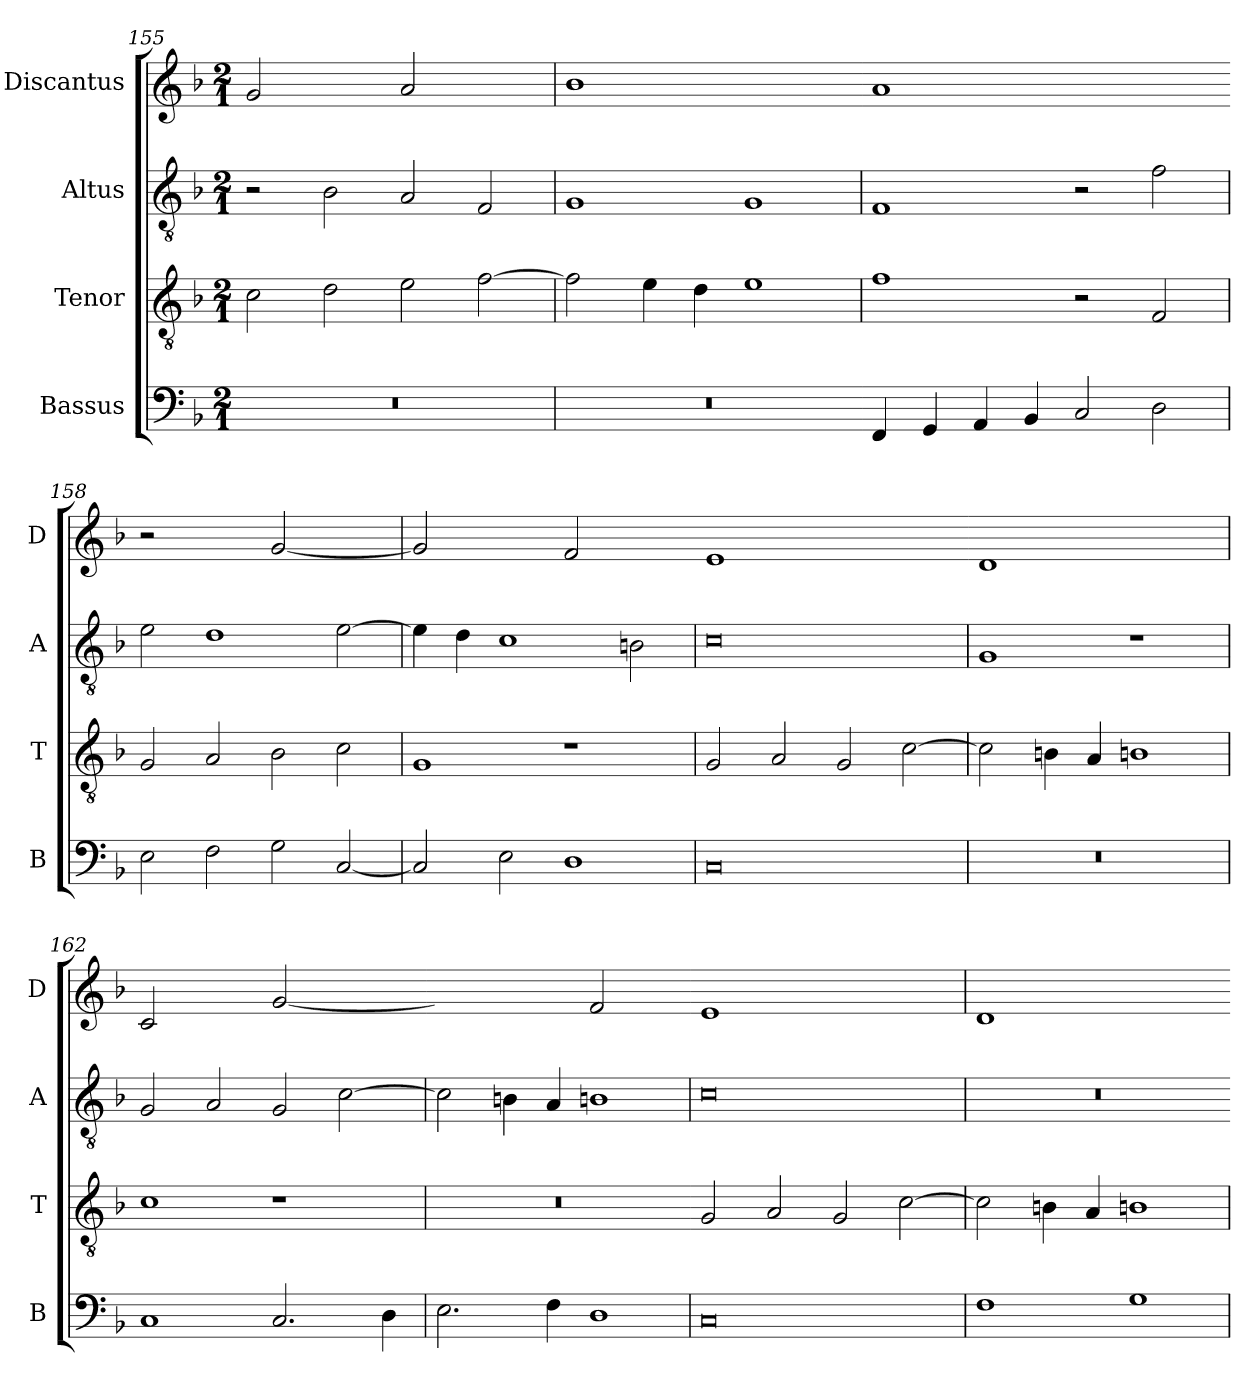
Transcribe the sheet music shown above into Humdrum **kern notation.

**kern	**kern	**kern	**kern
*part4	*part3	*part2	*part1
*staff4	*staff3	*staff2	*staff1
*I"Bassus	*I"Tenor	*I"Altus	*I"Discantus
*I'B	*I'T	*I'A	*I'D
*clefF4	*clefGv2	*clefGv2	*clefG2
*k[b-]	*k[b-]	*k[b-]	*k[b-]
*M2/1	*M2/1	*M2/1	*M2/1
=155	=155	=155	=155
!	!	!	!LO:N:vis=2
0r	2c\	2r	1g
.	2d\	2B-\	.
!	!	!	!LO:N:vis=2
.	2e\	2A/	1a
.	[2f\	2F/	.
=156	=156	=156	=156
!	!	!	!LO:N:vis=1
0r	2f\]	1G	0b-
.	4e\	.	.
.	4d\	.	.
.	1e	1G	.
=157	=157	=157	=157-
!	!	!	!LO:N:vis=1
4FF/	1f	1F	0a
4GG/	.	.	.
4AA/	.	.	.
4BB-/	.	.	.
2C/	2r	2r	.
2D\	2F/	2f\	.
=158	=158	=158	=158-
!	!	!	!LO:N:vis=2
2E\	2G/	2e\	1r
2F\	2A/	1d	.
!	!	!	!LO:N:vis=2
2G\	2B-\	.	[1g
[2C/	2c\	[2e\	.
=159	=159	=159	=159
!	!	!	!LO:N:vis=2
2C/]	1G	4e\]	1g]
.	.	4d\	.
2E\	.	1c	.
!	!	!	!LO:N:vis=2
1D	1r	.	1f
.	.	2Bn\	.
=160	=160	=160	=160-
!	!	!	!LO:N:vis=1
0C	2G/	0c	0e
.	2A/	.	.
.	2G/	.	.
.	[2c\	.	.
=161	=161	=161	=161-
!	!	!	!LO:N:vis=1
0r	2c\]	1G	0d
.	4Bn\	.	.
.	4A/	.	.
.	1Bn	1r	.
=162	=162	=162	=162
!	!	!	!LO:N:vis=2
1C	1c	2G/	1c
.	.	2A/	.
!	!	!	!LO:N:vis=2
2.C/	1r	2G/	[1g
.	.	[2c\	.
4D\	.	.	.
=163	=163	=163	=163-
!	!	!	!LO:N:vis=2
2.E\	0r	2c\]	1gyy]
.	.	4Bn\	.
4F\	.	4A/	.
!	!	!	!LO:N:vis=2
1D	.	1Bn	1f
=164	=164	=164	=164-
!	!	!	!LO:N:vis=1
0C	2G/	0c	0e
.	2A/	.	.
.	2G/	.	.
.	[2c\	.	.
=165	=165	=165	=165
!	!	!	!LO:N:vis=1
1F	2c\]	0r	0d
.	4Bn\	.	.
.	4A/	.	.
1G	1Bn	.	.
=	=	=	=-
*-	*-	*-	*-
